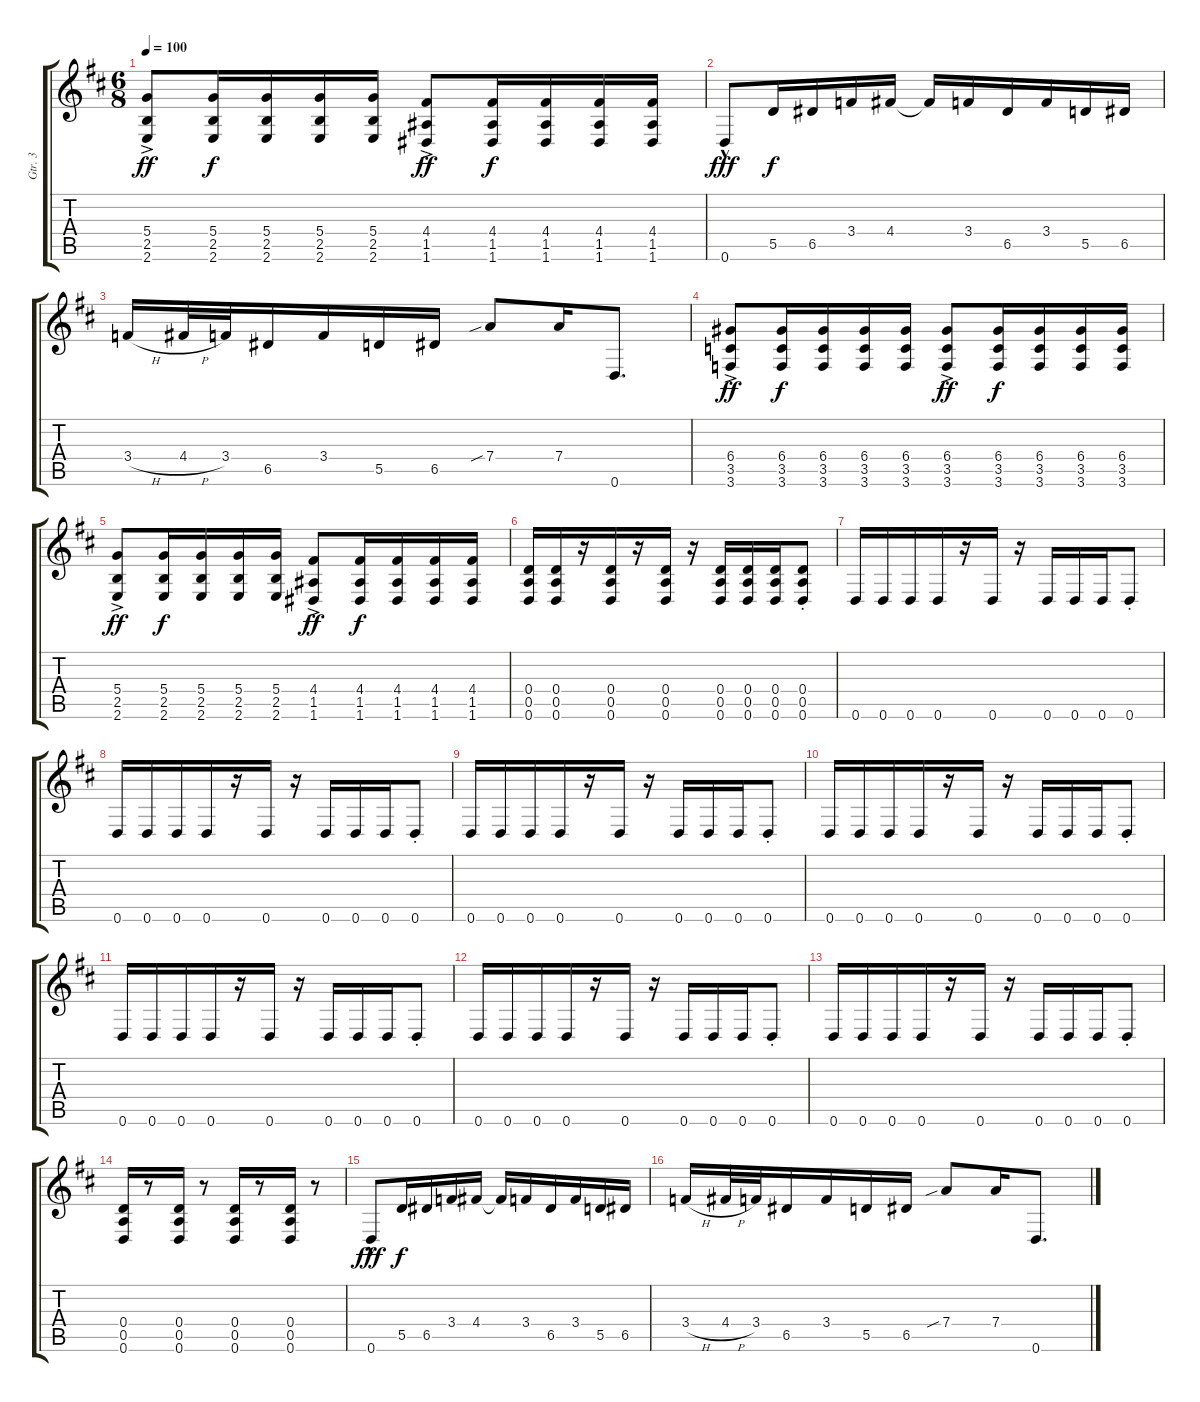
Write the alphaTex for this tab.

\track ("Gtr. 3" "Gtr. 3") {instrument distortionguitar}
\staff {score tabs}
\tuning (E4 B3 G3 D3 A2 D2) {hide}
\ts (6 8)
\tempo 100
\clef g2
\ks d
(5.4{ac} 2.5{ac} 2.6{ac}).8{dy ff} (5.4 2.5 2.6).16{dy f} (5.4 2.5 2.6).16 (5.4 2.5 2.6).16 (5.4 2.5 2.6).16 (4.4{ac} 1.5{ac} 1.6{ac}).8{dy ff} (4.4 1.5 1.6).16{dy f} (4.4 1.5 1.6).16 (4.4 1.5 1.6).16 (4.4 1.5 1.6).16 |
0.6{hac}.8{dy fff} 5.5.16{dy f} 6.5.16 3.4.16 4.4.16 4.4{t}.16 3.4.16 6.5.16 3.4.16 5.5.16 6.5.16 |
3.4{h}.16 4.4{h}.32 3.4.32 6.5.16 3.4.16 5.5.16 6.5.16 7.4{sib}.8 7.4.16 0.6.8{d} |
(6.4{ac} 3.5{ac} 3.6{ac}).8{dy ff} (6.4 3.5 3.6).16{dy f} (6.4 3.5 3.6).16 (6.4 3.5 3.6).16 (6.4 3.5 3.6).16 (6.4{ac} 3.5{ac} 3.6{ac}).8{dy ff} (6.4 3.5 3.6).16{dy f} (6.4 3.5 3.6).16 (6.4 3.5 3.6).16 (6.4 3.5 3.6).16 |
(5.4{ac} 2.5{ac} 2.6{ac}).8{dy ff} (5.4 2.5 2.6).16{dy f} (5.4 2.5 2.6).16 (5.4 2.5 2.6).16 (5.4 2.5 2.6).16 (4.4{ac} 1.5{ac} 1.6{ac}).8{dy ff} (4.4 1.5 1.6).16{dy f} (4.4 1.5 1.6).16 (4.4 1.5 1.6).16 (4.4 1.5 1.6).16 |
(0.4 0.5 0.6).16 (0.4 0.5 0.6).16 r.16 (0.4 0.5 0.6).16 r.16 (0.4 0.5 0.6).16 r.16 (0.4 0.5 0.6).16 (0.4 0.5 0.6).16 (0.4 0.5 0.6).16 (0.4{st} 0.5{st} 0.6{st}).8 |
0.6.16 0.6.16 0.6.16 0.6.16 r.16 0.6.16 r.16 0.6.16 0.6.16 0.6.16 0.6{st}.8 |
0.6.16 0.6.16 0.6.16 0.6.16 r.16 0.6.16 r.16 0.6.16 0.6.16 0.6.16 0.6{st}.8 |
0.6.16 0.6.16 0.6.16 0.6.16 r.16 0.6.16 r.16 0.6.16 0.6.16 0.6.16 0.6{st}.8 |
0.6.16 0.6.16 0.6.16 0.6.16 r.16 0.6.16 r.16 0.6.16 0.6.16 0.6.16 0.6{st}.8 |
0.6.16 0.6.16 0.6.16 0.6.16 r.16 0.6.16 r.16 0.6.16 0.6.16 0.6.16 0.6{st}.8 |
0.6.16 0.6.16 0.6.16 0.6.16 r.16 0.6.16 r.16 0.6.16 0.6.16 0.6.16 0.6{st}.8 |
0.6.16 0.6.16 0.6.16 0.6.16 r.16 0.6.16 r.16 0.6.16 0.6.16 0.6.16 0.6{st}.8 |
(0.4 0.5 0.6).16 r.8 (0.4 0.5 0.6).16 r.8 (0.4 0.5 0.6).16 r.8 (0.4 0.5 0.6).16 r.8 |
0.6{hac}.8{dy fff} 5.5.16{dy f} 6.5.16 3.4.16 4.4.16 4.4{t}.16 3.4.16 6.5.16 3.4.16 5.5.16 6.5.16 |
3.4{h}.16 4.4{h}.32 3.4.32 6.5.16 3.4.16 5.5.16 6.5.16 7.4{sib}.8 7.4.16 0.6.8{d}
